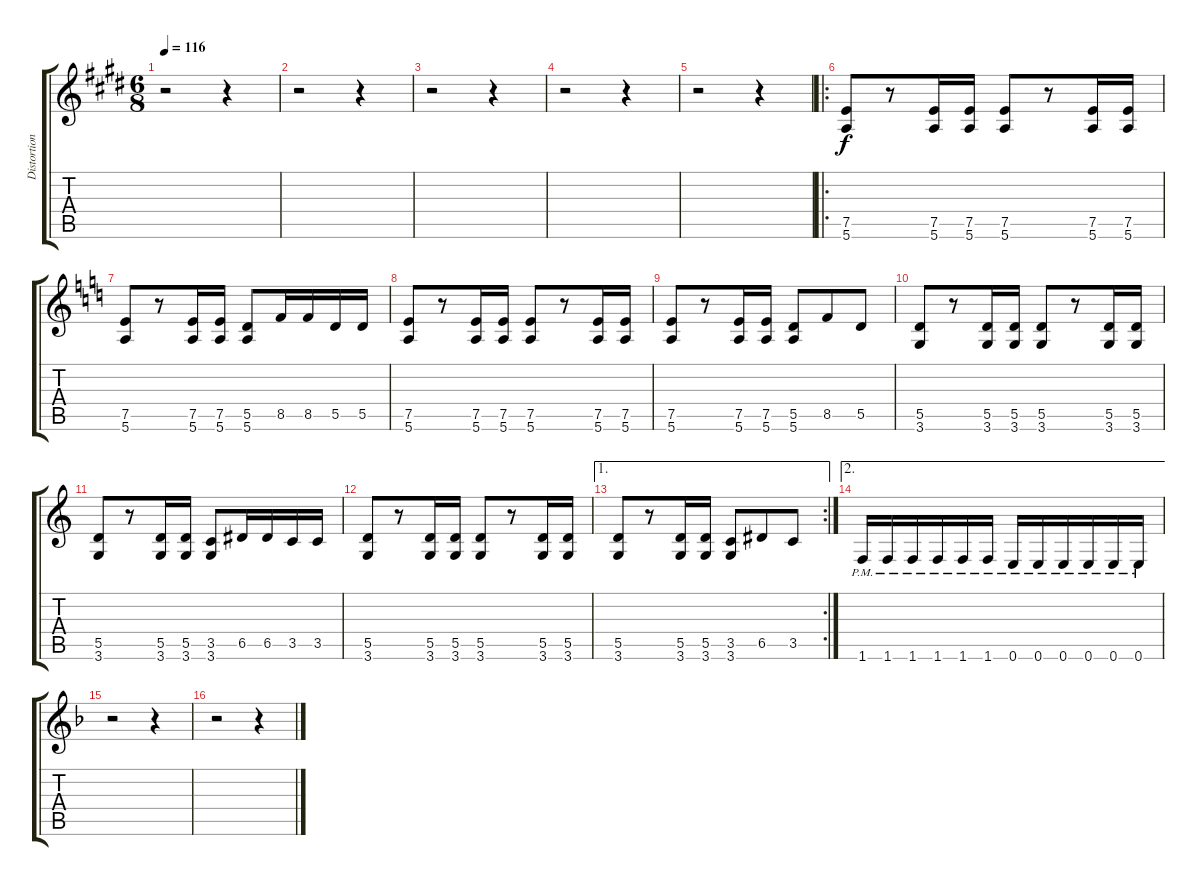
\track ("Distortion Gtr" "Distortion") {instrument distortionguitar}
\staff {score tabs}
\tuning (E4 B3 G3 D3 A2 E2) {hide}
\ts (6 8)
\tempo 116
\clef g2
\ks e
r.2{dy f} r.4 |
r.2 r.4 |
r.2 r.4 |
r.2 r.4 |
r.2 r.4 |
\ro
(7.5 5.6).8 r.8 (7.5 5.6).16 (7.5 5.6).16 (7.5 5.6).8 r.8 (7.5 5.6).16 (7.5 5.6).16 |
\ks c
(7.5 5.6).8 r.8 (7.5 5.6).16 (7.5 5.6).16 (5.5 5.6).8 8.5.16 8.5.16 5.5.16 5.5.16 |
(7.5 5.6).8 r.8 (7.5 5.6).16 (7.5 5.6).16 (7.5 5.6).8 r.8 (7.5 5.6).16 (7.5 5.6).16 |
(7.5 5.6).8 r.8 (7.5 5.6).16 (7.5 5.6).16 (5.5 5.6).8 8.5.8 5.5.8 |
(5.5 3.6).8 r.8 (5.5 3.6).16 (5.5 3.6).16 (5.5 3.6).8 r.8 (5.5 3.6).16 (5.5 3.6).16 |
(5.5 3.6).8 r.8 (5.5 3.6).16 (5.5 3.6).16 (3.5 3.6).8 6.5.16 6.5.16 3.5.16 3.5.16 |
(5.5 3.6).8 r.8 (5.5 3.6).16 (5.5 3.6).16 (5.5 3.6).8 r.8 (5.5 3.6).16 (5.5 3.6).16 |
\ae 1
\rc 2
(5.5 3.6).8 r.8 (5.5 3.6).16 (5.5 3.6).16 (3.5 3.6).8 6.5.8 3.5.8 |
\ae 2
1.6{pm}.16 1.6{pm}.16 1.6{pm}.16 1.6{pm}.16 1.6{pm}.16 1.6{pm}.16 0.6{pm}.16 0.6{pm}.16 0.6{pm}.16 0.6{pm}.16 0.6{pm}.16 0.6{pm}.16 |
\ks f
r.2 r.4 |
r.2 r.4
